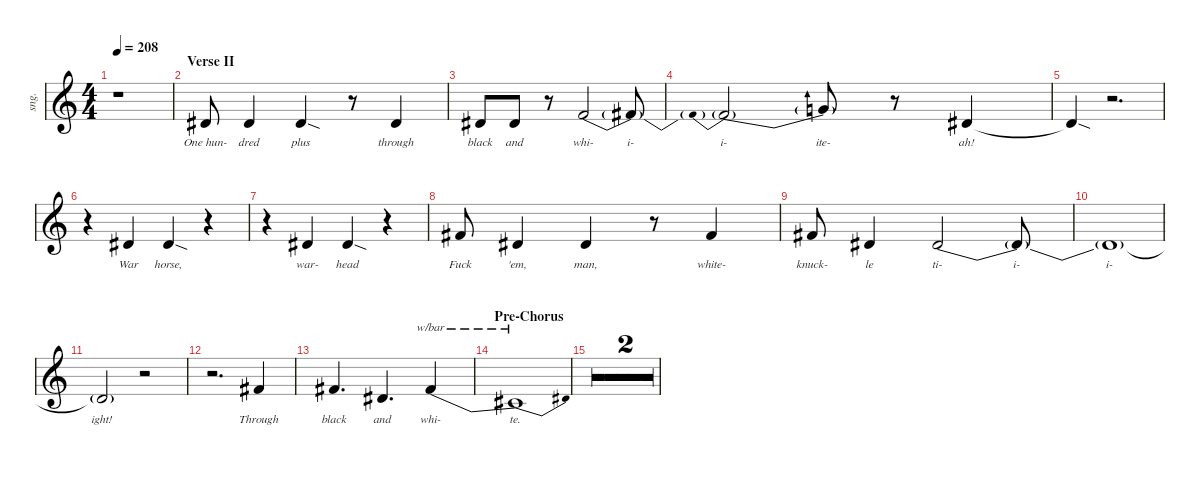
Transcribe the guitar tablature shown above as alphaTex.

\defaultSystemsLayout 4
\hideDynamics
\bracketExtendMode nobrackets
\otherSystemsTrackNameOrientation horizontal
\track ("Vocals" "sng.") {multiBarRest instrument voiceoohs}
\staff {score}
\tuning (Eb4 Bb3 Gb3 Db3 Ab2 Eb2)
\ts (4 4)
\tempo 208
\clef g2
\ks c
r.1{dy mf beam Down} |
\section ("" "Verse II")
5.2{acc #}.8{lyrics (0 "One hun-") lyrics (1 "") lyrics (2 "") lyrics (3 "") lyrics (4 "") beam Up} 5.2{acc #}.4{lyrics (0 "dred") lyrics (1 "") lyrics (2 "") lyrics (3 "") lyrics (4 "") beam Up} 5.2{sod acc #}.4{lyrics (0 "plus") lyrics (1 "") lyrics (2 "") lyrics (3 "") lyrics (4 "") beam Up} r.8{beam Up} 5.2{acc #}.4{lyrics (0 "through") lyrics (1 "") lyrics (2 "") lyrics (3 "") lyrics (4 "") beam Up} |
5.2{acc #}.8{lyrics (0 "black") lyrics (1 "") lyrics (2 "") lyrics (3 "") lyrics (4 "") beam Up} 5.2{acc #}.8{lyrics (0 "and") lyrics (1 "") lyrics (2 "") lyrics (3 "") lyrics (4 "") beam Up} r.8{beam Up} 7.2{be (bend 0 0 14.399999999999999 2)}.2{lyrics (0 "whi-") lyrics (1 "") lyrics (2 "") lyrics (3 "") lyrics (4 "") beam Up} 7.2{t}.8{lyrics (0 "i-") lyrics (1 "") lyrics (2 "") lyrics (3 "") lyrics (4 "") beam Up} |
7.2{be (prebendbend 42 2 52.8 5) t}.2{lyrics (0 "i-") lyrics (1 "") lyrics (2 "") lyrics (3 "") lyrics (4 "") beam Up} 7.2{t}.8{lyrics (0 "ite-") lyrics (1 "") lyrics (2 "") lyrics (3 "") lyrics (4 "") beam Up} r.8{beam Up} 5.2{acc #}.4{lyrics (0 "ah!") lyrics (1 "") lyrics (2 "") lyrics (3 "") lyrics (4 "") beam Up} |
5.2{sod t acc #}.4{beam Up} r.2{d beam Up} |
r.4{beam Down} 5.2{acc #}.4{lyrics (0 "War") lyrics (1 "") lyrics (2 "") lyrics (3 "") lyrics (4 "") beam Up} 5.2{sod acc #}.4{lyrics (0 "horse,") lyrics (1 "") lyrics (2 "") lyrics (3 "") lyrics (4 "") beam Up} r.4{beam Up} |
r.4{beam Down} 5.2{acc #}.4{lyrics (0 "war-") lyrics (1 "") lyrics (2 "") lyrics (3 "") lyrics (4 "") beam Up} 5.2{sod acc #}.4{lyrics (0 "head") lyrics (1 "") lyrics (2 "") lyrics (3 "") lyrics (4 "") beam Up} r.4{beam Up} |
8.2{acc #}.8{lyrics (0 "Fuck") lyrics (1 "") lyrics (2 "") lyrics (3 "") lyrics (4 "") beam Up} 5.2{acc #}.4{lyrics (0 "'em,") lyrics (1 "") lyrics (2 "") lyrics (3 "") lyrics (4 "") beam Up} 5.2{acc #}.4{lyrics (0 "man,") lyrics (1 "") lyrics (2 "") lyrics (3 "") lyrics (4 "") beam Up} r.8{beam Up} 8.2{acc #}.4{lyrics (0 "white-") lyrics (1 "") lyrics (2 "") lyrics (3 "") lyrics (4 "") beam Up} |
8.2{acc #}.8{lyrics (0 "knuck-") lyrics (1 "") lyrics (2 "") lyrics (3 "") lyrics (4 "") beam Up} 5.2{acc #}.4{lyrics (0 "le") lyrics (1 "") lyrics (2 "") lyrics (3 "") lyrics (4 "") beam Up} 5.2{be (bendrelease 4.8 0 5.3999999999999995 6 50.4 6 55.199999999999996 0) acc #}.2{lyrics (0 "ti-") lyrics (1 "") lyrics (2 "") lyrics (3 "") lyrics (4 "") beam Up} 5.2{t acc #}.8{lyrics (0 "i-") lyrics (1 "") lyrics (2 "") lyrics (3 "") lyrics (4 "") beam Up} |
5.2{t acc #}.1{lyrics (0 "i-") lyrics (1 "") lyrics (2 "") lyrics (3 "") lyrics (4 "") beam Up} |
5.2{t acc #}.2{lyrics (0 "ight!") lyrics (1 "") lyrics (2 "") lyrics (3 "") lyrics (4 "") beam Up} r.2{beam Up} |
r.2{d beam Down} 8.2{acc #}.4{lyrics (0 "Through") lyrics (1 "") lyrics (2 "") lyrics (3 "") lyrics (4 "") beam Up} |
8.2{acc #}.4{d lyrics (0 "black") lyrics (1 "") lyrics (2 "") lyrics (3 "") lyrics (4 "") beam Up} 5.2{acc #}.4{d lyrics (0 "and") lyrics (1 "") lyrics (2 "") lyrics (3 "") lyrics (4 "") beam Up} 8.2{acc #}.4{tbe (dive default 18 0 44.4 -10) lyrics (0 "whi-") lyrics (1 "") lyrics (2 "") lyrics (3 "") lyrics (4 "") beam Up} |
\section ("" "Pre-Chorus")
8.2{t acc #}.1{tbe (dive default 13.799999999999999 -10 22.2 -6) lyrics (0 "te.") lyrics (1 "") lyrics (2 "") lyrics (3 "") lyrics (4 "") beam Up} |
r.1{beam Down} |
r.1{beam Down}
